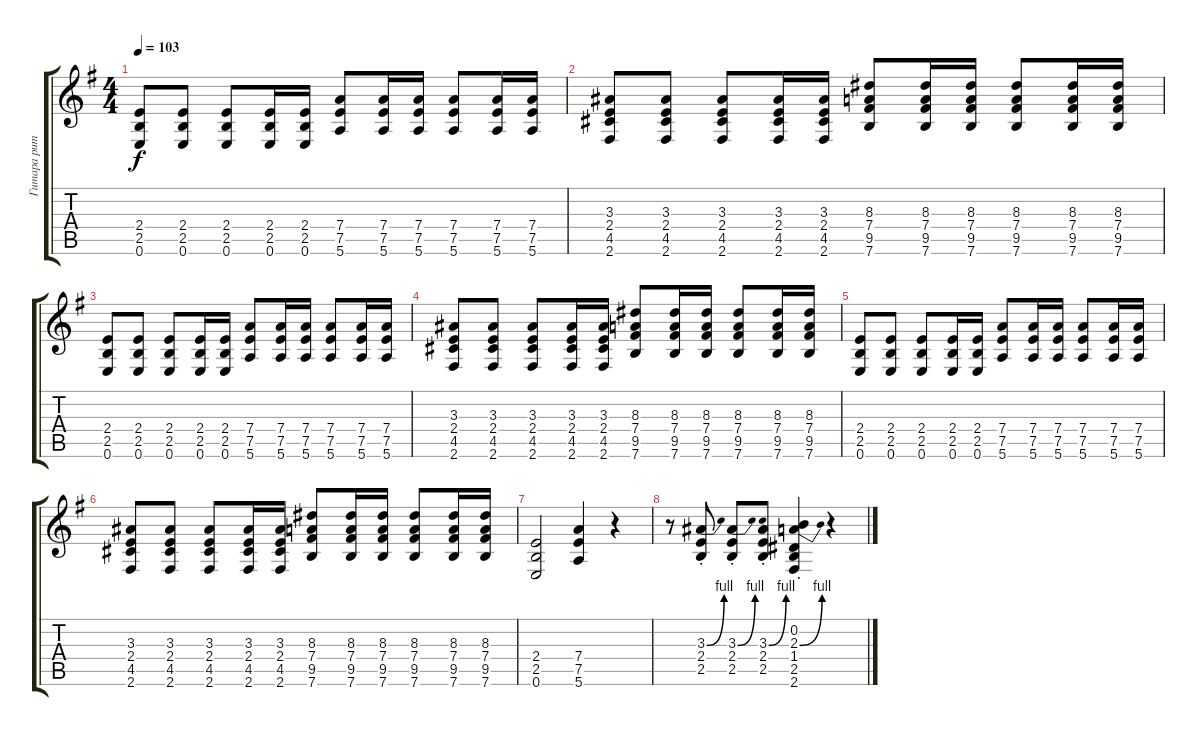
\track ("Гитара ритм грязная" "Гитара рит") {instrument distortionguitar}
\staff {score tabs}
\tuning (E4 B3 G3 D3 A2 E2) {hide}
\ts (4 4)
\tempo 103
\clef g2
\ks eminor
(2.4 2.5 0.6).8{dy f} (2.4 2.5 0.6).8 (2.4 2.5 0.6).8 (2.4 2.5 0.6).16 (2.4 2.5 0.6).16 (7.4 7.5 5.6).8 (7.4 7.5 5.6).16 (7.4 7.5 5.6).16 (7.4 7.5 5.6).8 (7.4 7.5 5.6).16 (7.4 7.5 5.6).16 |
(3.3 2.4 4.5 2.6).8 (3.3 2.4 4.5 2.6).8 (3.3 2.4 4.5 2.6).8 (3.3 2.4 4.5 2.6).16 (3.3 2.4 4.5 2.6).16 (8.3 7.4 9.5 7.6).8 (8.3 7.4 9.5 7.6).16 (8.3 7.4 9.5 7.6).16 (8.3 7.4 9.5 7.6).8 (8.3 7.4 9.5 7.6).16 (8.3 7.4 9.5 7.6).16 |
(2.4 2.5 0.6).8 (2.4 2.5 0.6).8 (2.4 2.5 0.6).8 (2.4 2.5 0.6).16 (2.4 2.5 0.6).16 (7.4 7.5 5.6).8 (7.4 7.5 5.6).16 (7.4 7.5 5.6).16 (7.4 7.5 5.6).8 (7.4 7.5 5.6).16 (7.4 7.5 5.6).16 |
(3.3 2.4 4.5 2.6).8 (3.3 2.4 4.5 2.6).8 (3.3 2.4 4.5 2.6).8 (3.3 2.4 4.5 2.6).16 (3.3 2.4 4.5 2.6).16 (8.3 7.4 9.5 7.6).8 (8.3 7.4 9.5 7.6).16 (8.3 7.4 9.5 7.6).16 (8.3 7.4 9.5 7.6).8 (8.3 7.4 9.5 7.6).16 (8.3 7.4 9.5 7.6).16 |
(2.4 2.5 0.6).8 (2.4 2.5 0.6).8 (2.4 2.5 0.6).8 (2.4 2.5 0.6).16 (2.4 2.5 0.6).16 (7.4 7.5 5.6).8 (7.4 7.5 5.6).16 (7.4 7.5 5.6).16 (7.4 7.5 5.6).8 (7.4 7.5 5.6).16 (7.4 7.5 5.6).16 |
(3.3 2.4 4.5 2.6).8 (3.3 2.4 4.5 2.6).8 (3.3 2.4 4.5 2.6).8 (3.3 2.4 4.5 2.6).16 (3.3 2.4 4.5 2.6).16 (8.3 7.4 9.5 7.6).8 (8.3 7.4 9.5 7.6).16 (8.3 7.4 9.5 7.6).16 (8.3 7.4 9.5 7.6).8 (8.3 7.4 9.5 7.6).16 (8.3 7.4 9.5 7.6).16 |
(2.4 2.5 0.6).2 (7.4 7.5 5.6).4 r.4 |
r.8 (3.3{be (bend 0 0 60 4) st} 2.4{st} 2.5{st}).8 (3.3{be (bend 0 0 60 4) st} 2.4{st} 2.5{st}).8 (3.3{be (bend 0 0 60 4) st} 2.4{st} 2.5{st}).8 (0.2{st} 2.3{be (bend 0 0 60 4) st} 1.4{st} 2.5{st} 2.6{st}).4 r.4
